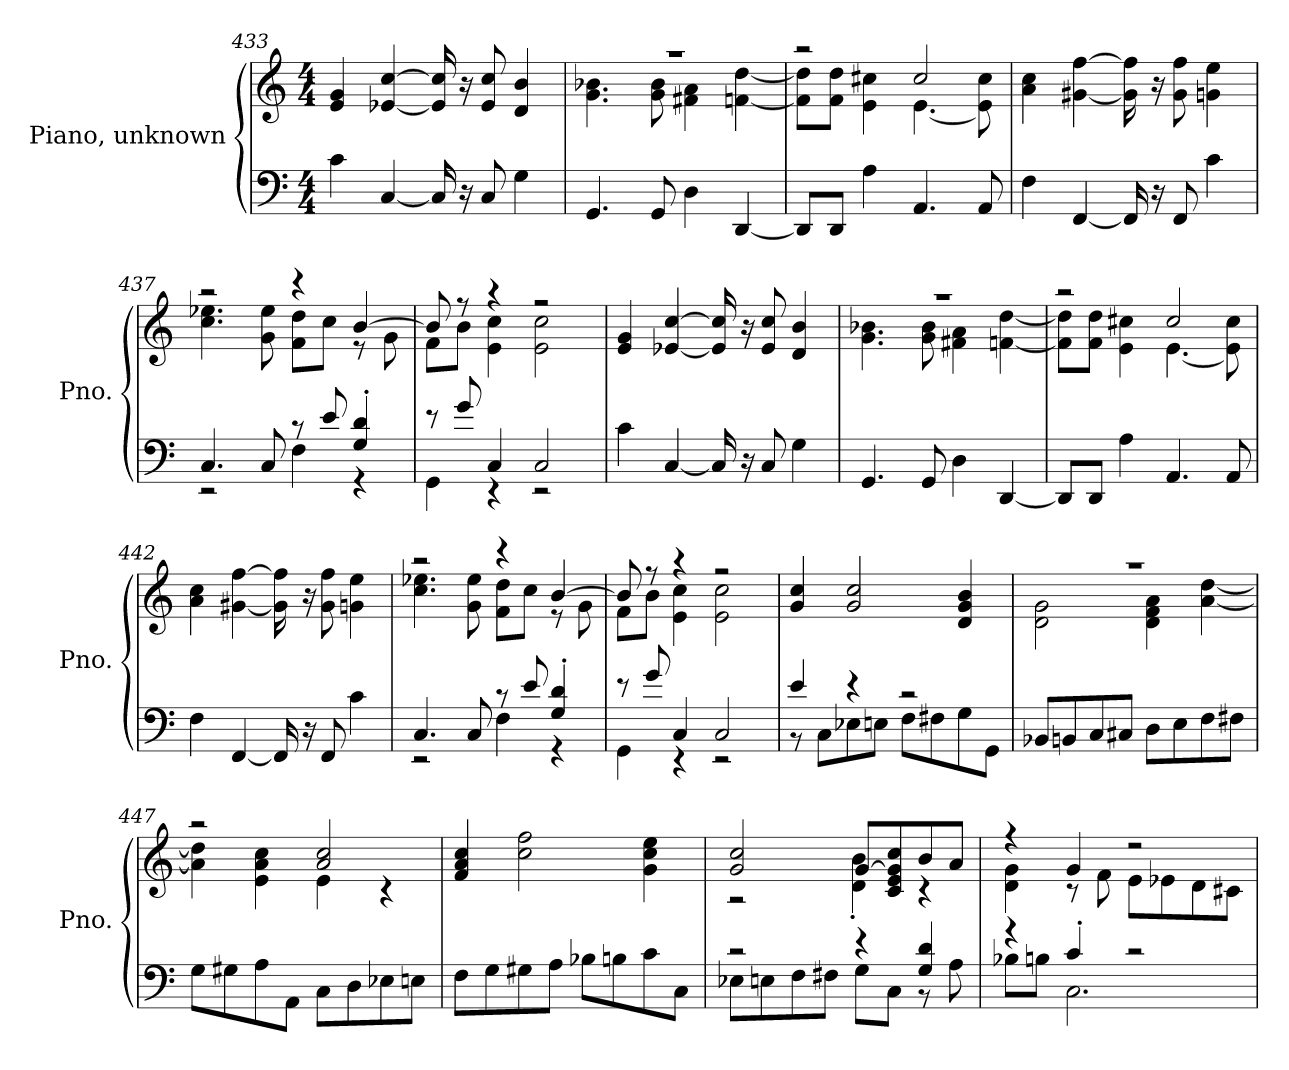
**kern	**kern
*part1	*part1
*staff2	*staff1
*I"Piano, unknown	*
*I'Pno.	*
*clefF4	*clefG2
*k[]	*k[]
*M4/4	*M4/4
=433	=433
4c\	4e/ 4g/
[4C/	[4e-X/ [4cc/
16C/]	16e-/] 16cc/]
16r	16r
8C/	8e-/ 8cc/
4G\	4d/ 4b/
!!LO:LB:g=z
=434	=434
*	*^
4.GG/	1r	4.g\ 4.b-X\
8GG/	.	8g\ 8b-\
4D\	.	4f#X\ 4a\
[4DD/	.	[4fn\ [4dd\
=435	=435	=435
8DD/L]	2r	8f\] 8dd\]L
8DD/J	.	8f\ 8dd\J
4A\	.	4e\ 4cc#X\
4.AA/	2cc#/	[4.e\
8AA/	.	8e\] 8cc#\
*	*v	*v
=436	=436
4F\	4a\ 4cc\
[4FF/	[4g#X\ [4ff\
16FF/]	16g#\] 16ff\]
16r	16r
8FF/	8g#\ 8ff\
4c\	4gn\ 4ee\
=437	=437
*^	*^
4.C/	2r	2r	4.cc\ 4.ee-X\
8C/	.	.	8g\ 8ee-\
8r	4F\	4r	8f\ 8dd\L
8e/	.	.	8cc\J
4G/' 4d/'	4r	[4b/	8r
.	.	.	8g\
=438	=438	=438	=438
8r	4GG\	8b/]	8f\L
8g/	.	8r	8b\J
4C/	4r	4r	4e\ 4cc\
2C/	2r	2r	2e\ 2cc\
*v	*v	*	*
*	*v	*v
!!LO:LB:g=z
=439	=439
4c\	4e/ 4g/
[4C/	[4e-X/ [4cc/
16C/]	16e-/] 16cc/]
16r	16r
8C/	8e-/ 8cc/
4G\	4d/ 4b/
=440	=440
*	*^
4.GG/	1r	4.g\ 4.b-X\
8GG/	.	8g\ 8b-\
4D\	.	4f#X\ 4a\
[4DD/	.	[4fn\ [4dd\
=441	=441	=441
8DD/L]	2r	8f\] 8dd\]L
8DD/J	.	8f\ 8dd\J
4A\	.	4e\ 4cc#X\
4.AA/	2cc#/	[4.e\
8AA/	.	8e\] 8cc#\
*	*v	*v
=442	=442
4F\	4a\ 4cc\
[4FF/	[4g#X\ [4ff\
16FF/]	16g#\] 16ff\]
16r	16r
8FF/	8g#\ 8ff\
4c\	4gn\ 4ee\
=443	=443
*^	*^
4.C/	2r	2r	4.cc\ 4.ee-X\
8C/	.	.	8g\ 8ee-\
8r	4F\	4r	8f\ 8dd\L
8e/	.	.	8cc\J
4G/' 4d/'	4r	[4b/	8r
.	.	.	8g\
!!LO:LB:g=z	!!
=444	=444	=444	=444
8r	4GG\	8b/]	8f\L
8g/	.	8r	8b\J
4C/	4r	4r	4e\ 4cc\
2C/	2r	2r	2e\ 2cc\
*	*	*v	*v
=445	=445	=445
4e/	8r	4g/ 4cc/
.	8C\L	.
4r	8E-X\	2g/ 2cc/
.	8En\J	.
2r	8F\L	.
.	8F#X\	.
.	8G\	4d/ 4g/ 4b/
.	8GG\J	.
*v	*v	*
=446	=446
*	*^
8BB-X/L	1r	2d\ 2g\
8BBn/	.	.
8C/	.	.
8C#X/J	.	.
8D\L	.	4d\ 4f\ 4a\
8E\	.	.
8F\	.	[4a\ [4dd\
8F#X\J	.	.
=447	=447	=447
8G\L	2r	4a\] 4dd\]
8G#X\	.	.
8A\	.	4e\ 4a\ 4cc\
8AA\J	.	.
8C\L	2a/ 2cc/	4e\
8D\	.	.
8E-X\	.	4r
8En\J	.	.
*	*v	*v
!!LO:PB:g=z
=448	=448
8F\L	4f/ 4a/ 4cc/
8G\	.
8G#X\	2cc\ 2ff\
8A\J	.
8B-X\L	.
8Bn\	.
8c\	4g\ 4cc\ 4ee\
8C\J	.
=449	=449
*^	*^
2r	8E-X\L	2g/ 2cc/	2r
.	8En\	.	.
.	8F\	.	.
.	8F#X\J	.	.
4r	8G\L	[8g/L	4d\' 4b\'
.	8C\J	8c/ 8e/ 8g/] 8cc/	.
4G/ 4d/	8r	8b/	4r
.	8A\	8a/J	.
=450	=450	=450	=450
4r	8B-X\L	4r	4d\ 4g\
.	8Bn\J	.	.
4c'/	2.C\	4g/	8r
.	.	.	8f\
2r	.	2r	8e\L
.	.	.	8e-X\
.	.	.	8d\
.	.	.	8c#X\J
*v	*v	*	*
*	*v	*v
=	=
*-	*-
